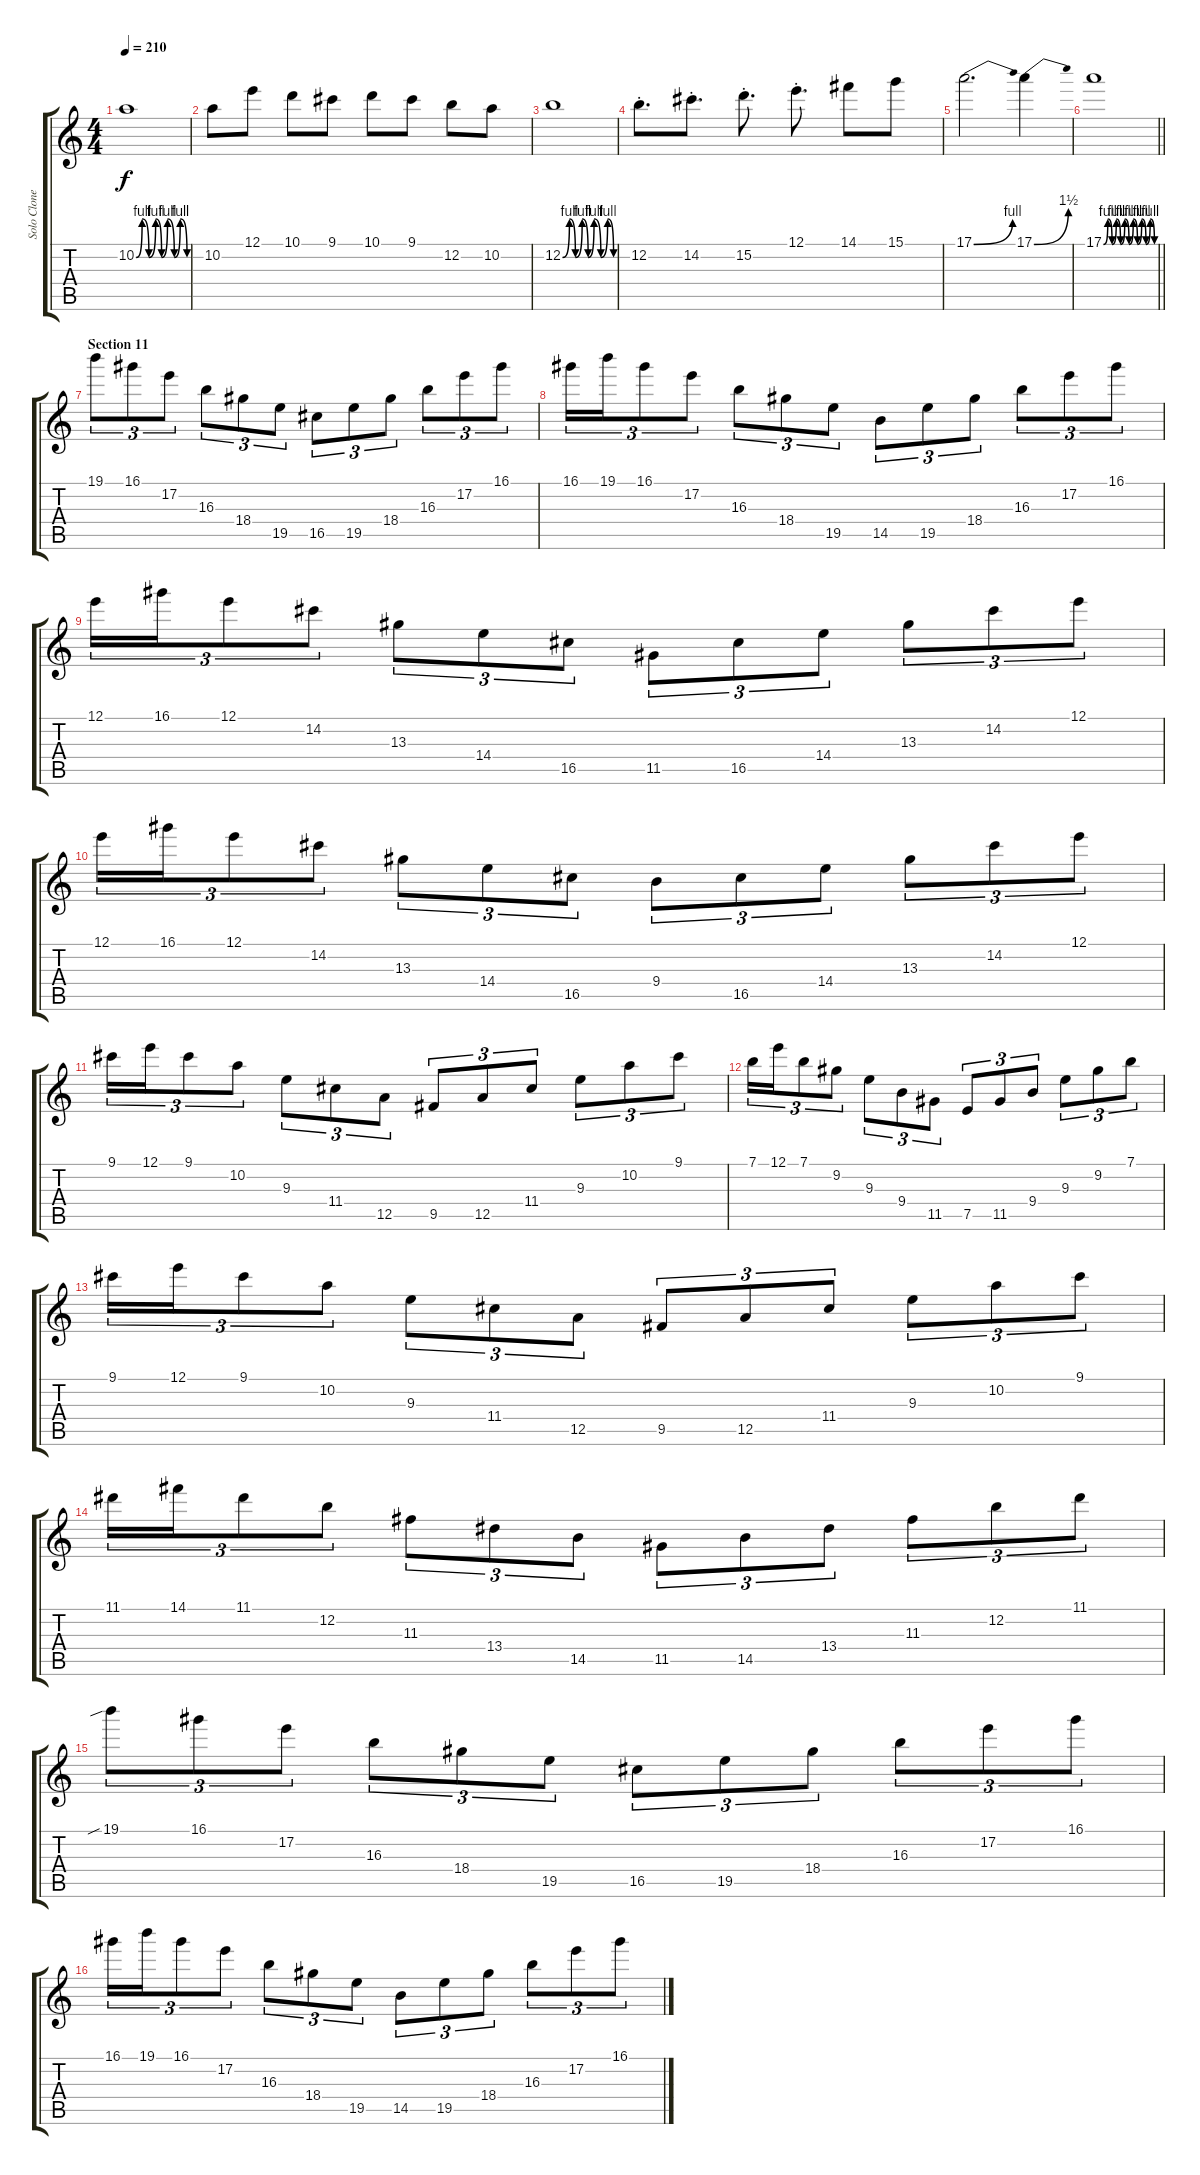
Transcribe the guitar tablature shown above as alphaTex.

\track ("Solo Clone" "Solo Clone") {instrument distortionguitar}
\staff {score tabs}
\tuning (E4 B3 G3 D3 A2 E2) {hide}
\ts (4 4)
\tempo 210
\clef g2
\ks c
10.2{be (custom 0 0 7 4 15 0 23 4 30 0 37 4 45 0 52 4 60 0)}.1{dy f} |
10.2.8 12.1.8 10.1.8 9.1.8 10.1.8 9.1.8 12.2.8 10.2.8 |
12.2{be (custom 0 0 8 4 15 0 23 4 30 0 37 4 45 0 53 4 60 0)}.1 |
12.2{st}.8{d} 14.2{st}.8{d} 15.2{st}.8{d} 12.1{st}.8{d} 14.1.8 15.1.8 |
17.1{be (bend 0 0 60 4)}.2{d} 17.1{be (bend 0 0 60 6)}.4 |
\barLineRight lightlight
17.1{be (custom 0 0 5 4 10 0 15 4 20 0 25 4 30 0 35 4 40 0 45 4 50 0 55 4 60 0)}.1 |
\section ("" "Section 11")
19.1.8{tu (3 2)} 16.1.8{tu (3 2)} 17.2.8{tu (3 2)} 16.3.8{tu (3 2)} 18.4.8{tu (3 2)} 19.5.8{tu (3 2)} 16.5.8{tu (3 2)} 19.5.8{tu (3 2)} 18.4.8{tu (3 2)} 16.3.8{tu (3 2)} 17.2.8{tu (3 2)} 16.1.8{tu (3 2)} |
16.1.16{tu (3 2)} 19.1.16{tu (3 2)} 16.1.8{tu (3 2)} 17.2.8{tu (3 2)} 16.3.8{tu (3 2)} 18.4.8{tu (3 2)} 19.5.8{tu (3 2)} 14.5.8{tu (3 2)} 19.5.8{tu (3 2)} 18.4.8{tu (3 2)} 16.3.8{tu (3 2)} 17.2.8{tu (3 2)} 16.1.8{tu (3 2)} |
12.1.16{tu (3 2)} 16.1.16{tu (3 2)} 12.1.8{tu (3 2)} 14.2.8{tu (3 2)} 13.3.8{tu (3 2)} 14.4.8{tu (3 2)} 16.5.8{tu (3 2)} 11.5.8{tu (3 2)} 16.5.8{tu (3 2)} 14.4.8{tu (3 2)} 13.3.8{tu (3 2)} 14.2.8{tu (3 2)} 12.1.8{tu (3 2)} |
12.1.16{tu (3 2)} 16.1.16{tu (3 2)} 12.1.8{tu (3 2)} 14.2.8{tu (3 2)} 13.3.8{tu (3 2)} 14.4.8{tu (3 2)} 16.5.8{tu (3 2)} 9.4.8{tu (3 2)} 16.5.8{tu (3 2)} 14.4.8{tu (3 2)} 13.3.8{tu (3 2)} 14.2.8{tu (3 2)} 12.1.8{tu (3 2)} |
9.1.16{tu (3 2)} 12.1.16{tu (3 2)} 9.1.8{tu (3 2)} 10.2.8{tu (3 2)} 9.3.8{tu (3 2)} 11.4.8{tu (3 2)} 12.5.8{tu (3 2)} 9.5.8{tu (3 2)} 12.5.8{tu (3 2)} 11.4.8{tu (3 2)} 9.3.8{tu (3 2)} 10.2.8{tu (3 2)} 9.1.8{tu (3 2)} |
7.1.16{tu (3 2)} 12.1.16{tu (3 2)} 7.1.8{tu (3 2)} 9.2.8{tu (3 2)} 9.3.8{tu (3 2)} 9.4.8{tu (3 2)} 11.5.8{tu (3 2)} 7.5.8{tu (3 2)} 11.5.8{tu (3 2)} 9.4.8{tu (3 2)} 9.3.8{tu (3 2)} 9.2.8{tu (3 2)} 7.1.8{tu (3 2)} |
9.1.16{tu (3 2)} 12.1.16{tu (3 2)} 9.1.8{tu (3 2)} 10.2.8{tu (3 2)} 9.3.8{tu (3 2)} 11.4.8{tu (3 2)} 12.5.8{tu (3 2)} 9.5.8{tu (3 2)} 12.5.8{tu (3 2)} 11.4.8{tu (3 2)} 9.3.8{tu (3 2)} 10.2.8{tu (3 2)} 9.1.8{tu (3 2)} |
11.1.16{tu (3 2)} 14.1.16{tu (3 2)} 11.1.8{tu (3 2)} 12.2.8{tu (3 2)} 11.3.8{tu (3 2)} 13.4.8{tu (3 2)} 14.5.8{tu (3 2)} 11.5.8{tu (3 2)} 14.5.8{tu (3 2)} 13.4.8{tu (3 2)} 11.3.8{tu (3 2)} 12.2.8{tu (3 2)} 11.1.8{tu (3 2)} |
19.1{sib}.8{tu (3 2)} 16.1.8{tu (3 2)} 17.2.8{tu (3 2)} 16.3.8{tu (3 2)} 18.4.8{tu (3 2)} 19.5.8{tu (3 2)} 16.5.8{tu (3 2)} 19.5.8{tu (3 2)} 18.4.8{tu (3 2)} 16.3.8{tu (3 2)} 17.2.8{tu (3 2)} 16.1.8{tu (3 2)} |
16.1.16{tu (3 2)} 19.1.16{tu (3 2)} 16.1.8{tu (3 2)} 17.2.8{tu (3 2)} 16.3.8{tu (3 2)} 18.4.8{tu (3 2)} 19.5.8{tu (3 2)} 14.5.8{tu (3 2)} 19.5.8{tu (3 2)} 18.4.8{tu (3 2)} 16.3.8{tu (3 2)} 17.2.8{tu (3 2)} 16.1.8{tu (3 2)}
